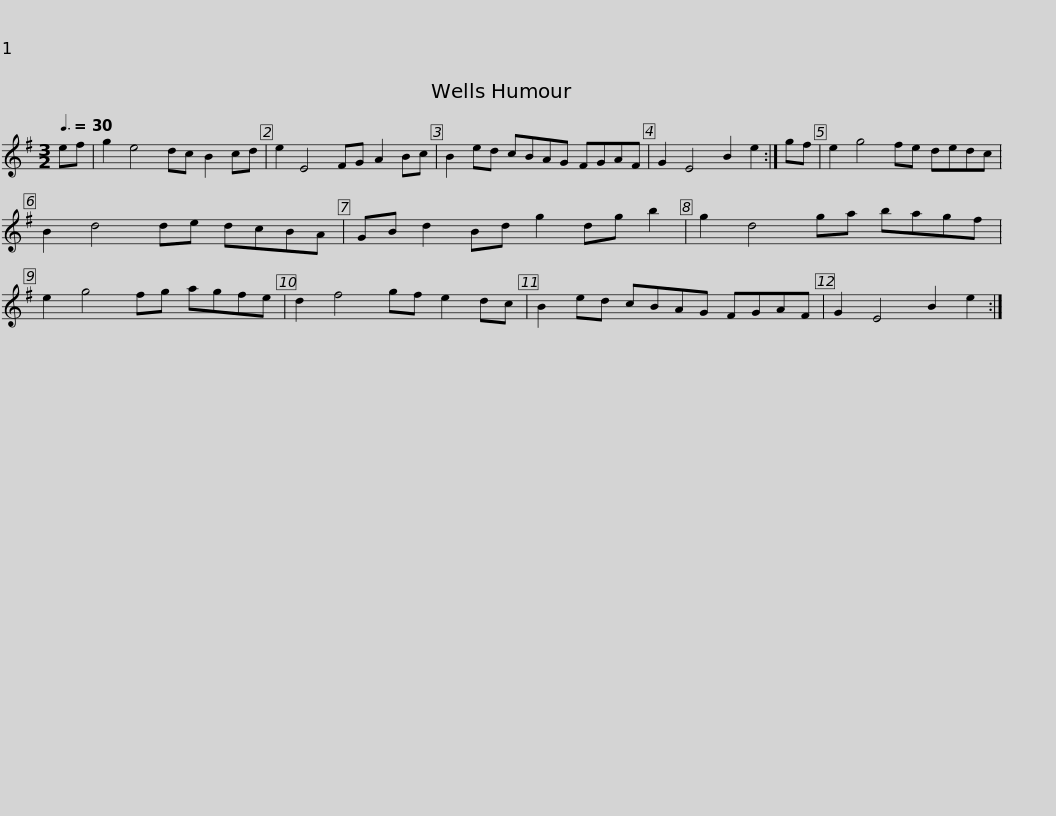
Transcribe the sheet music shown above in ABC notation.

X:1
L:1/8
Q:3/8=30
M:3/2
I:linebreak $
K:Emin
V:1 treble
V:1
 ef | g2 e4 dc B2 cd | e2 E4 FG A2 Bc | B2 ed cBAG FGAF | G2 E4 B2 e2 :| %5
 gf | e2 g4 fe dedc |$ B2 d4 de dcBA | GB d2 Bd g2 dg b2 | g2 d4 ga bagf | %10
 e2 g4 fg agfe | d2 f4 gf e2 dc |$ B2 ed cBAG FGAF | G2 E4 B2 e2 :| %14
